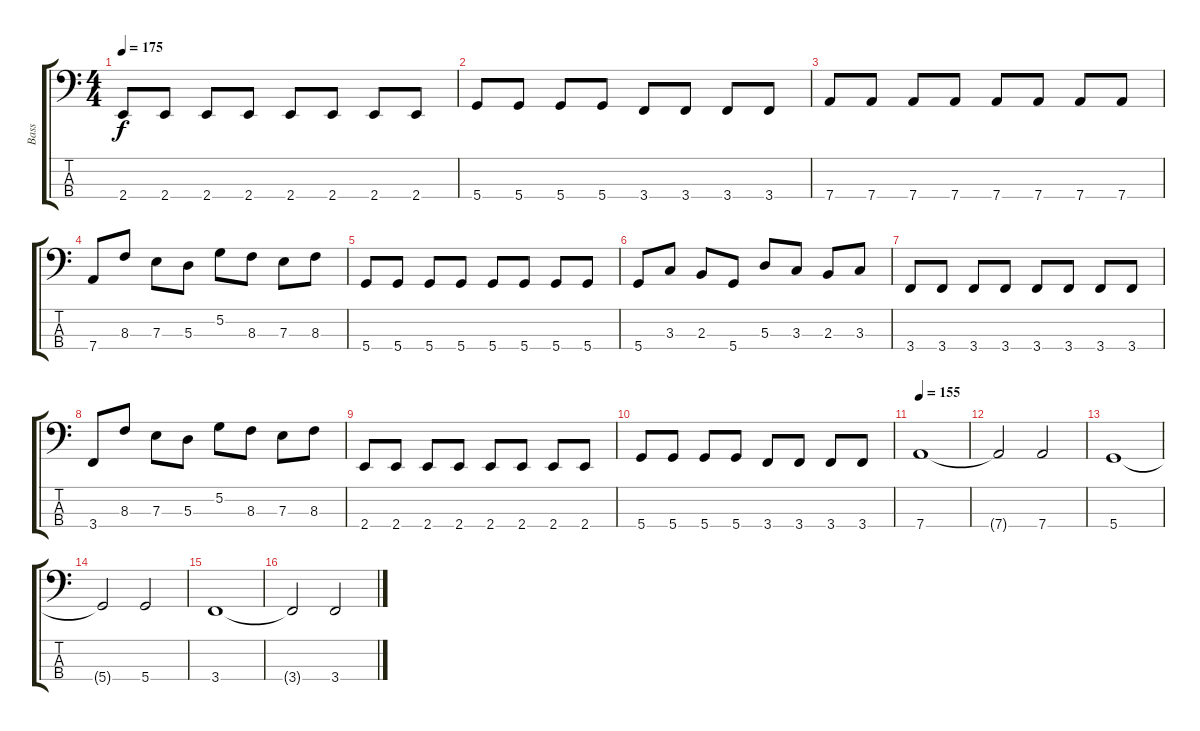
\track ("Bass" "Bass") {instrument electricbasspick}
\staff {score tabs}
\tuning (G2 D2 A1 D1) {hide}
\ts (4 4)
\tempo 175
\clef f4
\ks c
2.4.8{dy f} 2.4.8 2.4.8 2.4.8 2.4.8 2.4.8 2.4.8 2.4.8 |
5.4.8 5.4.8 5.4.8 5.4.8 3.4.8 3.4.8 3.4.8 3.4.8 |
7.4.8 7.4.8 7.4.8 7.4.8 7.4.8 7.4.8 7.4.8 7.4.8 |
7.4.8 8.3.8 7.3.8 5.3.8 5.2.8 8.3.8 7.3.8 8.3.8 |
5.4.8 5.4.8 5.4.8 5.4.8 5.4.8 5.4.8 5.4.8 5.4.8 |
5.4.8 3.3.8 2.3.8 5.4.8 5.3.8 3.3.8 2.3.8 3.3.8 |
3.4.8 3.4.8 3.4.8 3.4.8 3.4.8 3.4.8 3.4.8 3.4.8 |
3.4.8 8.3.8 7.3.8 5.3.8 5.2.8 8.3.8 7.3.8 8.3.8 |
2.4.8 2.4.8 2.4.8 2.4.8 2.4.8 2.4.8 2.4.8 2.4.8 |
5.4.8 5.4.8 5.4.8 5.4.8 3.4.8 3.4.8 3.4.8 3.4.8 |
\tempo 155
7.4.1 |
7.4{t}.2 7.4.2 |
5.4.1 |
5.4{t}.2 5.4.2 |
3.4.1 |
3.4{t}.2 3.4.2
